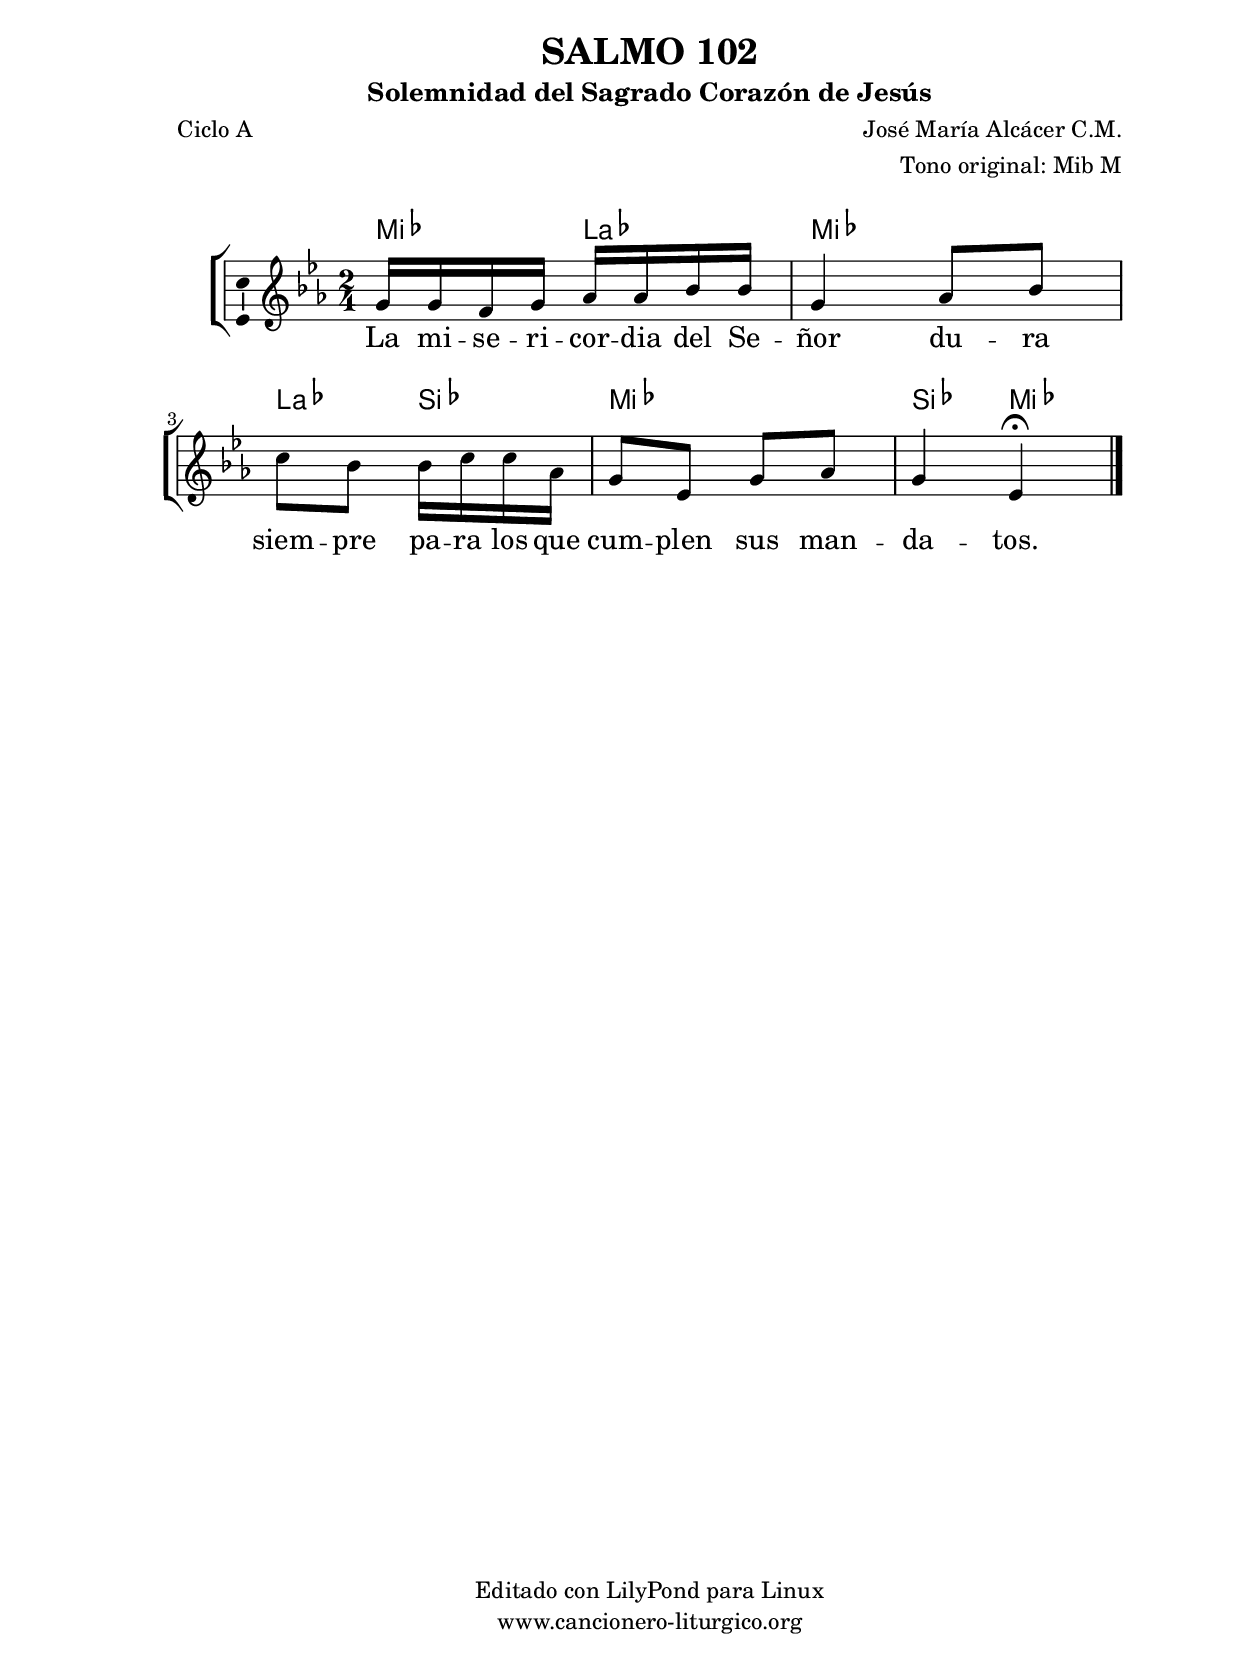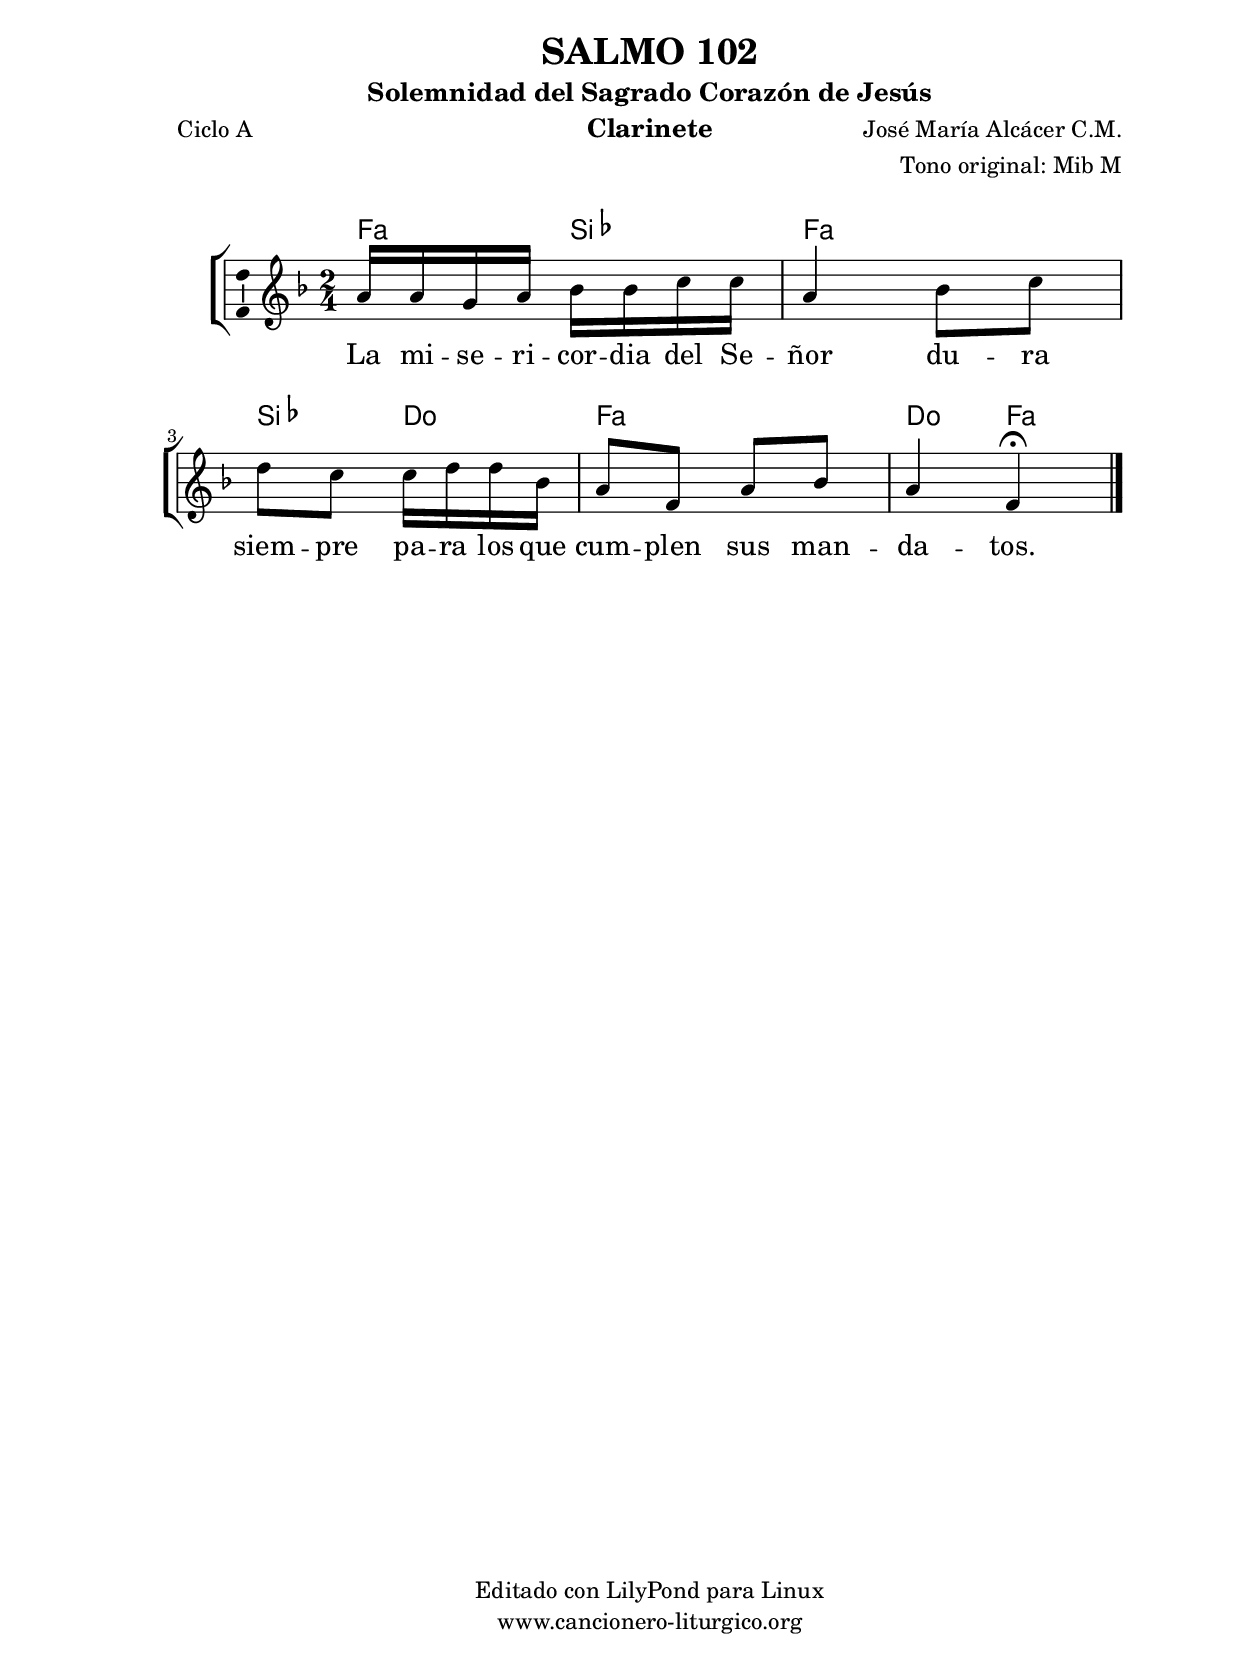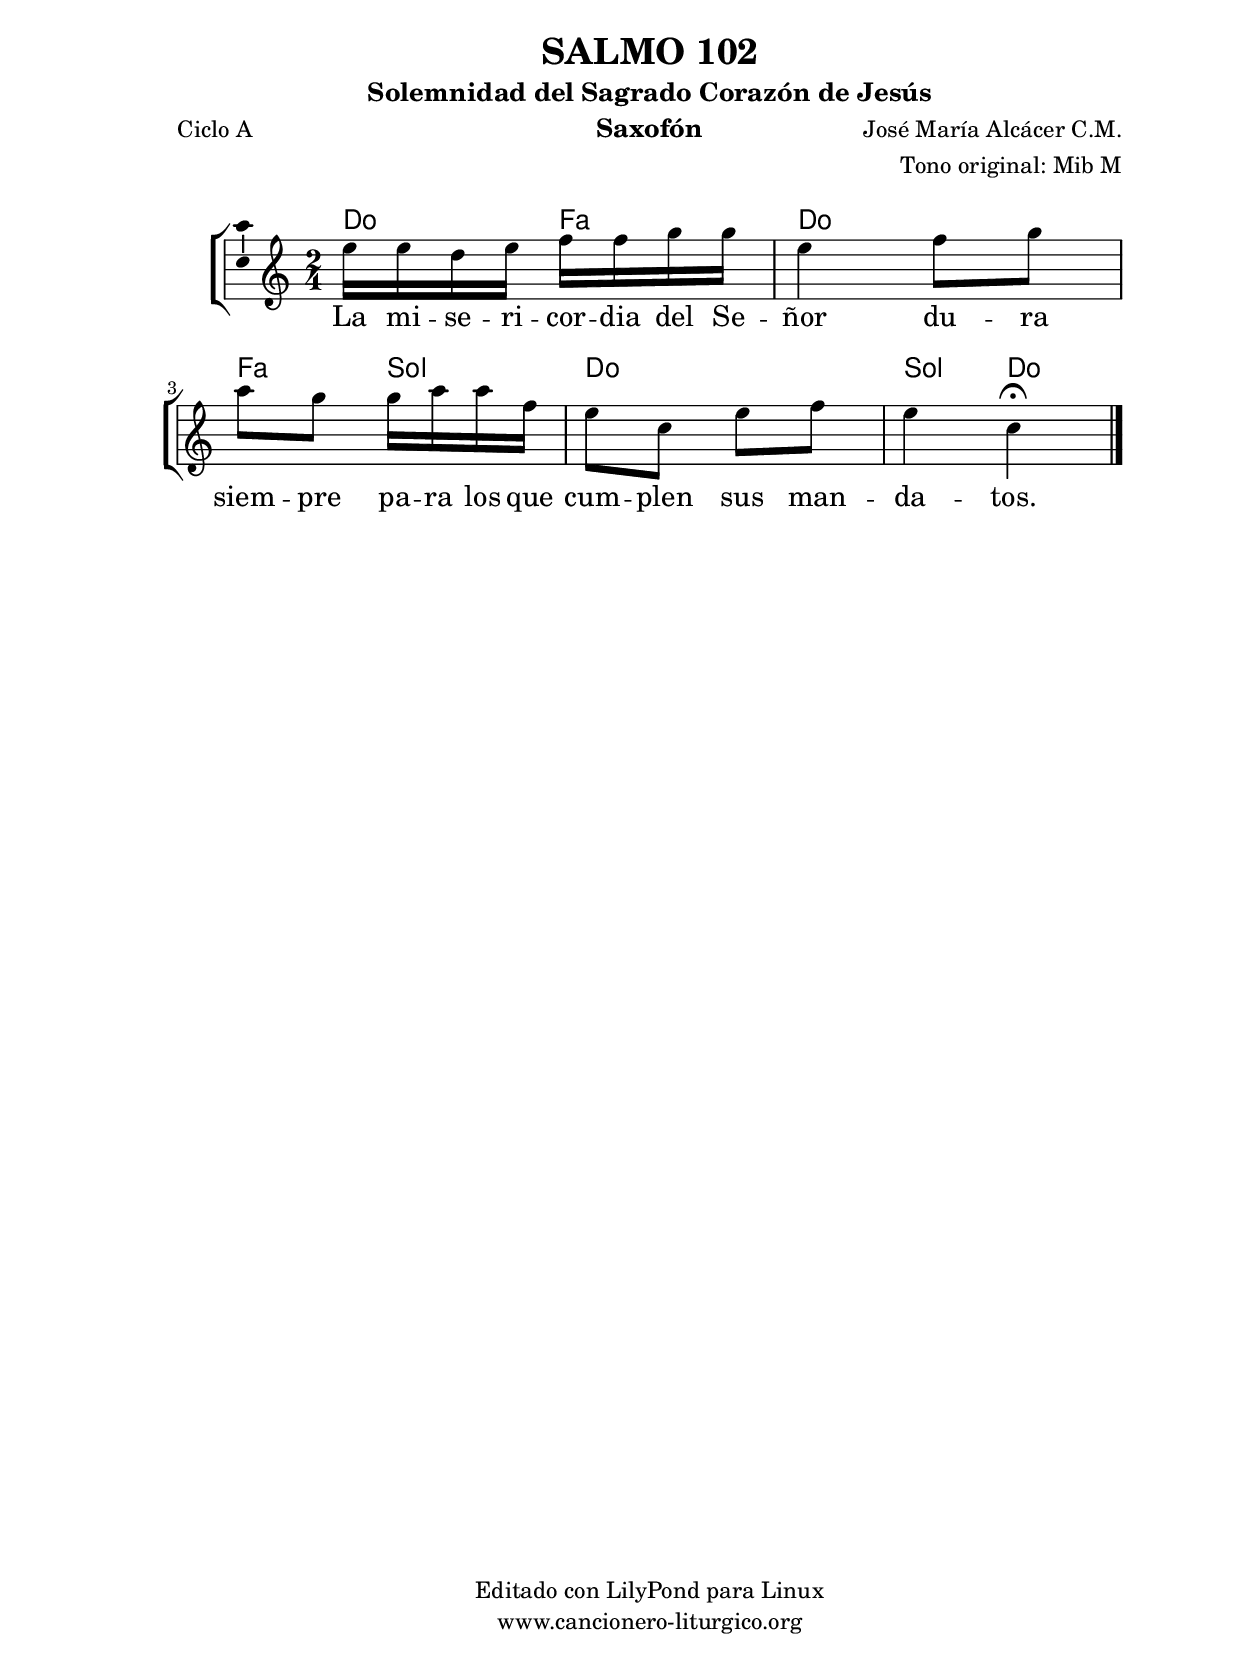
%
%para convertir .midi en .wav:
%timidity filename.midi -Ow -o finename.wav
%
%
%Para convertir de .wav a .mp3:
%lame -h -m j filename.wav
%
%
%para escuchar el midi:
%timidity nombrefichero.midi
%


%versión de lilypond para la que se ha escrito esta partitura:
\version "2.16.0"

	%Tamaño papel
	#(set-default-paper-size "a4")
	%Tamaño partitura
	#(set-global-staff-size 20)
	%No responde al pulsar sobre una nota
	#(ly:set-option 'point-and-click #f)

%parámetros del encabezamiento:
\header {
	title = "SALMO 102"
	subtitle = "Solemnidad del Sagrado Corazón de Jesús"
	composer = "José María Alcácer C.M."
	poet = "Ciclo A"
	meter = ""
	arranger = "Tono original: Mib M"
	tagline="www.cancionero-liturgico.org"
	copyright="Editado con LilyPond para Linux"
	tiempo = "Ordinario"
	usos = "Salmo"
	letra = "La misericordia del Señor dura siempre para los que cumplen sus mandatos."
	}

%parámetros asociados al papel:
\paper  {
	oddHeaderMarkup = \markup {\fill-line { \on-the-fly #not-first-page \fromproperty #'header:title \on-the-fly #not-first-page \fromproperty #'header:composer }}
	evenHeaderMarkup = \markup {\fill-line { \fromproperty #'header:composer \fromproperty #'header:title }}
	#(set-paper-size "a4")
	print-page-number = ##f
	first-page-number = 1
	print-first-page-number = ##f
%	head-separation = 3.0 \cm
	top-margin = 2.0 \cm
	bottom-margin = 0.5\cm
%%%	bottom-margin = -1.0\cm
	left-margin = 3.0 \cm
	line-width = 16.0 \cm 
	indent = 8\mm
	interscoreline = 2.\mm
	between-system-space = 15\mm
%	para que las partituras no llenen la hoja:
	ragged-bottom = ##t
%	idem para la última hoja:
	ragged-last-bottom = ##f
%	para que las partituras llenen el ancho del papel:
	ragged-last = ##f
	after-title-space = 2.5 \cm
%page-count=1
%system-count=8

	%Flexible Vertical Spacing
%	markup-markup-spacing =
%	#'((basic-distance . 15) (minimum-distance . 15) (padding . 3))
	markup-system-spacing =
	#'((basic-distance . 15) (minimum-distance . 15) (padding . 3))
	system-system-spacing =
	#'((basic-distance . 15) (minimum-distance . 15) (padding . 3))
	score-system-spacing =
	#'((basic-distance . 15) (minimum-distance . 15) (padding . 5))
%	top-system-spacing = % header
%	#'((basic-distance . 8) (minimum-distance . 0) (padding . 3))
%	top-markup-spacing =
%	#'((basic-distance . 20) (minimum-distance . 20) (padding . 3))
	last-bottom-spacing = % footer
	#'((basic-distance . 5) (minimum-distance . 5) (padding . 3))
%	score-markup-spacing =
%	#'((basic-distance . 16) (minimum-distance . 13) (padding . 3))

	}


%parámetros que afectan a toda la partitura:
global =  {
	%clave de sol (G):
	\clef G
	%armadura:
%%%	\transpose ees f
	\key ees \major
	\tempo 4=54
	\set Score.tempoHideNote = ##t
	}


acordes = {
	\italianChords
	\chordmode {
%%%	\transpose ees f
{

ees4 aes ees s aes bes ees s bes ees

	}
	}
}

melodia = 
%%%	\transpose ees f
{
	\relative c''{

\time 2/4
g16 g f g aes aes bes bes
g4 aes8 bes
c8 bes bes16 c c aes
g8 ees g aes
g4 ees \fermata

	\bar "|."
	}
	}


texto = \lyricmode {
La mi -- se -- ri -- cor -- dia del Se -- ñor du -- ra siem -- pre
pa -- ra los que cum -- plen sus man -- da -- tos.
	}


acordesStaff = \context ChordNames = acordesStaff <<
	\set chordChanges = ##t
	\acordes
	>>


vozStaff = \context Voice = vozStaff
\with {\consists "Ambitus_engraver"}
<<
%	\set Staff.instrumentName = ""
%	\set Staff.shortInstrumentName = ""
%	\set Staff.midiInstrument = #"clarinet"
%	\set Staff.midiInstrument = #"cello"
%	\set Staff.midiInstrument = #"flute"
	\set Staff.midiInstrument = #"electric guitar (jazz)"
%	\set Staff.midiInstrument = #"english horn"
%	\set Staff.midiInstrument = #"violin"
%	\set Staff.midiInstrument = #"glockenspiel"
	\set Staff.midiMinimumVolume = #0.7
	\set Staff.midiMaximumVolume = #0.9
	\global
	\melodia
	>>


textoStaff = \context Lyrics = textoStaff <<
	\lyricsto vozStaff \texto
	>>

\book {
	\score {
		\context ChoirStaff {
			\override StaffGroup.SystemStartBracket #'collapse-height = #1
			\override Score.SystemStartBar #'collapse-height = #1
			<<
			\acordesStaff
			\vozStaff
			\textoStaff
			>>
			}
		\layout {
	    		\context {
				\Lyrics
				\override LyricText #'font-size = #2
				}
	   		 \context {
				\Score
				%fontSize = #3
				\override StaffSymbol #'staff-space = #(magstep +3)
				%\override Beam #'thickness = #0.55
				%\override SpacingSpanner #'spacing-increment = #1.0
				%\override Slur #'height-limit = #1.5
				}
			}
		}
	\score {
		\unfoldRepeats
		\context ChoirStaff {
			<<
			\acordesStaff
			\vozStaff
			>>
			}
		\midi {
	  		\context {
	  			\Score
				tempoWholesPerMinute = #(ly:make-moment 70 4)
				}
			}
		}
	}

%Partitura para clarinete
#(define output-suffix "C")
\book {
	\header{
		instrument = "Clarinete"
		}
	\score {
		\context ChoirStaff {
			\override StaffGroup.SystemStartBracket #'collapse-height = #1
			\override Score.SystemStartBar #'collapse-height = #1
\transpose c d
			<<
			\acordesStaff
			\vozStaff
			\textoStaff
			>>
			}
		\layout {
	    		\context {
				\Lyrics
				\override LyricText #'font-size = #2
				}
	   		 \context {
				\Score
				%fontSize = #3
				\override StaffSymbol #'staff-space = #(magstep +3)
				%\override Beam #'thickness = #0.55
				%\override SpacingSpanner #'spacing-increment = #1.0
				%\override Slur #'height-limit = #1.5
				}
			}
		}
	}

%Partitura para saxofón
#(define output-suffix "S")
\book {
	\header{
		instrument = "Saxofón"
		}
	\score {
		\context ChoirStaff {
			\override StaffGroup.SystemStartBracket #'collapse-height = #1
			\override Score.SystemStartBar #'collapse-height = #1
\transpose c a
			<<
			\acordesStaff
			\vozStaff
			\textoStaff
			>>
			}
		\layout {
	    		\context {
				\Lyrics
				\override LyricText #'font-size = #2
				}
	   		 \context {
				\Score
				%fontSize = #3
				\override StaffSymbol #'staff-space = #(magstep +3)
				%\override Beam #'thickness = #0.55
				%\override SpacingSpanner #'spacing-increment = #1.0
				%\override Slur #'height-limit = #1.5
				}
			}
		}
	}

